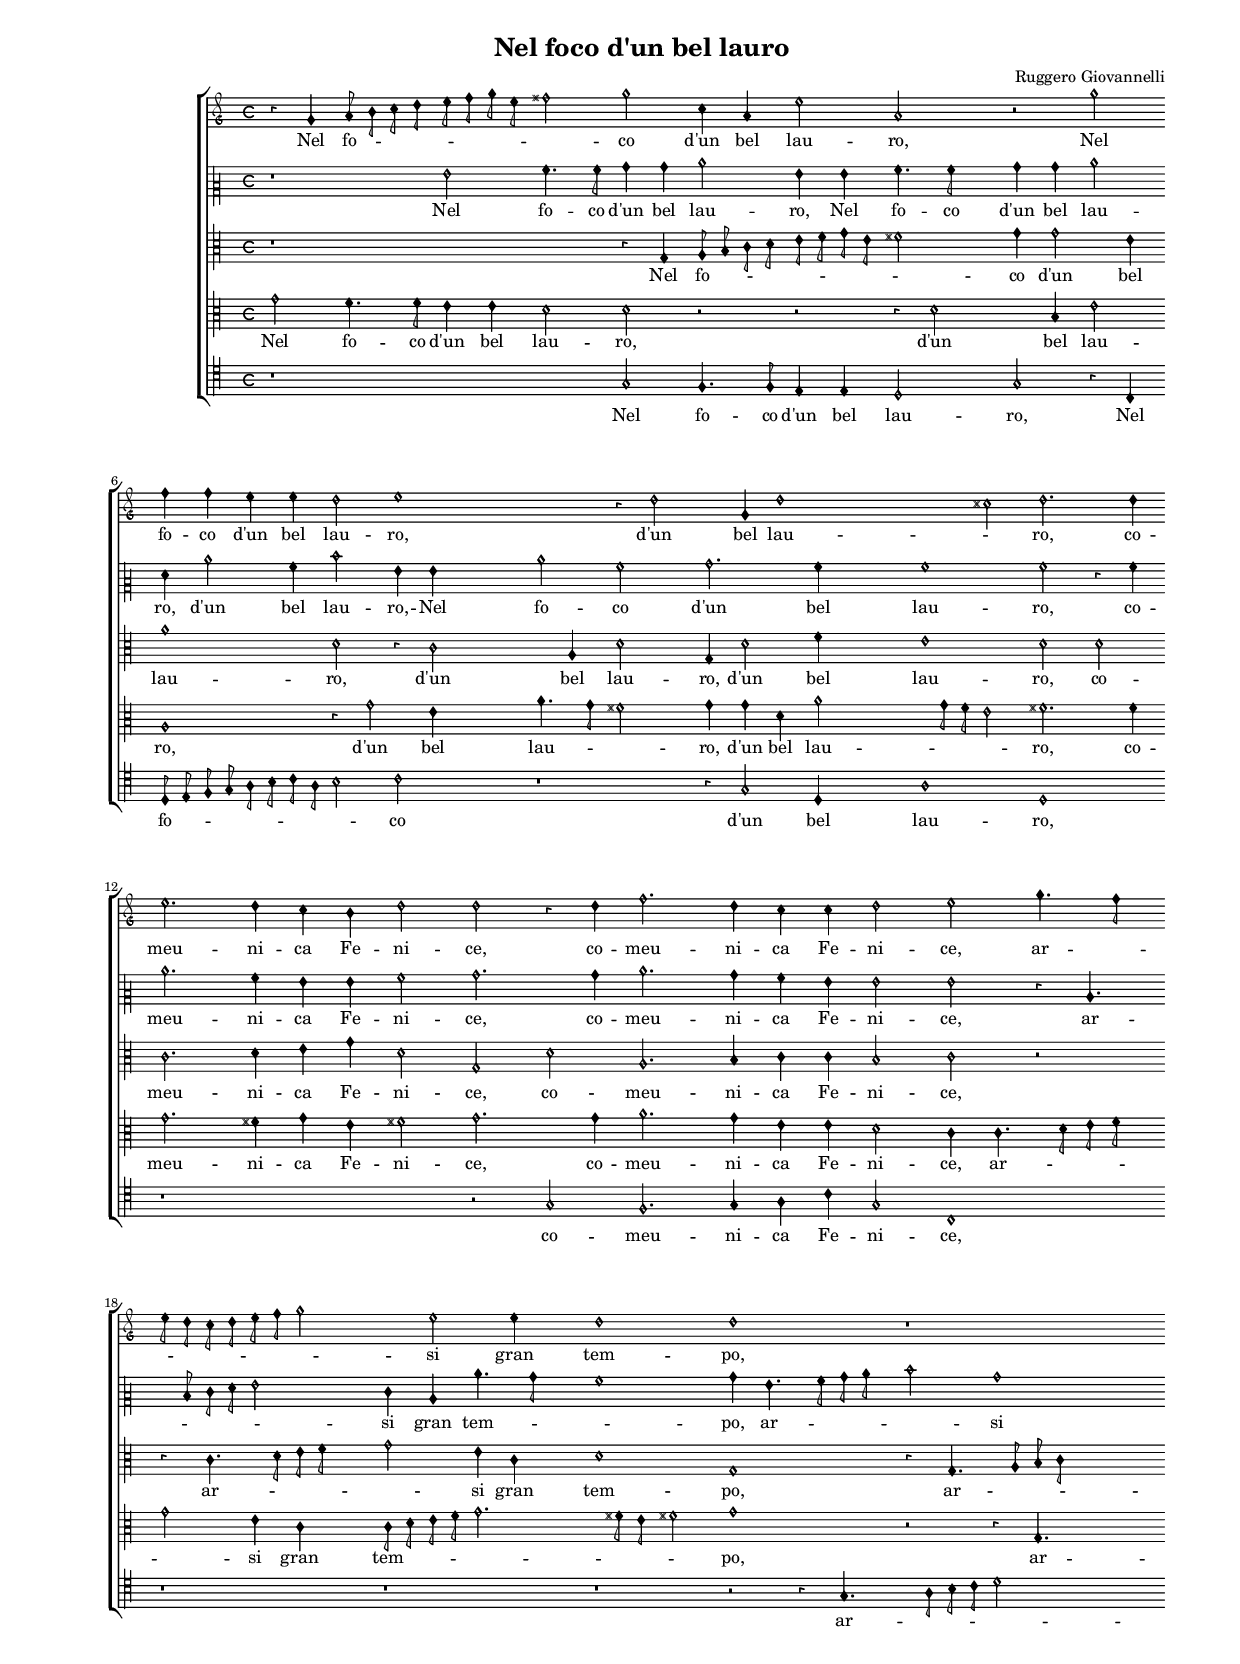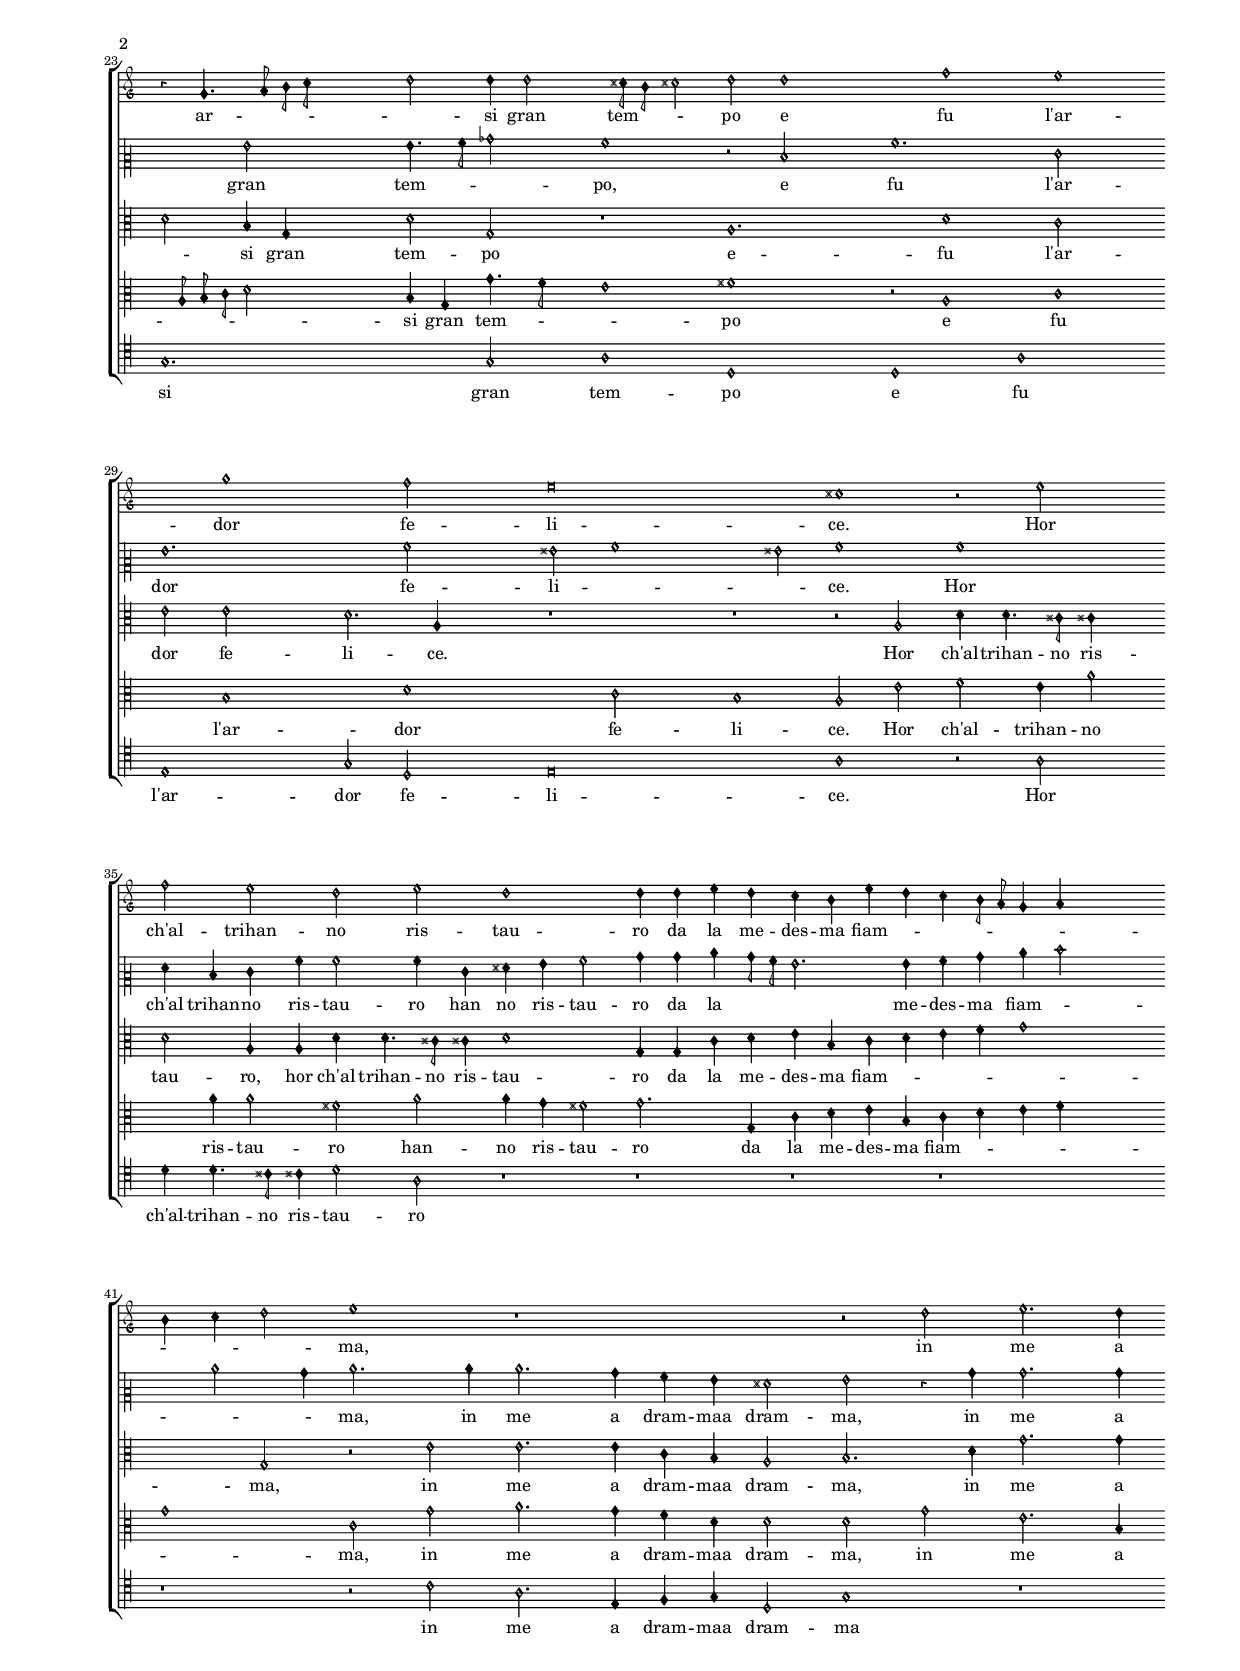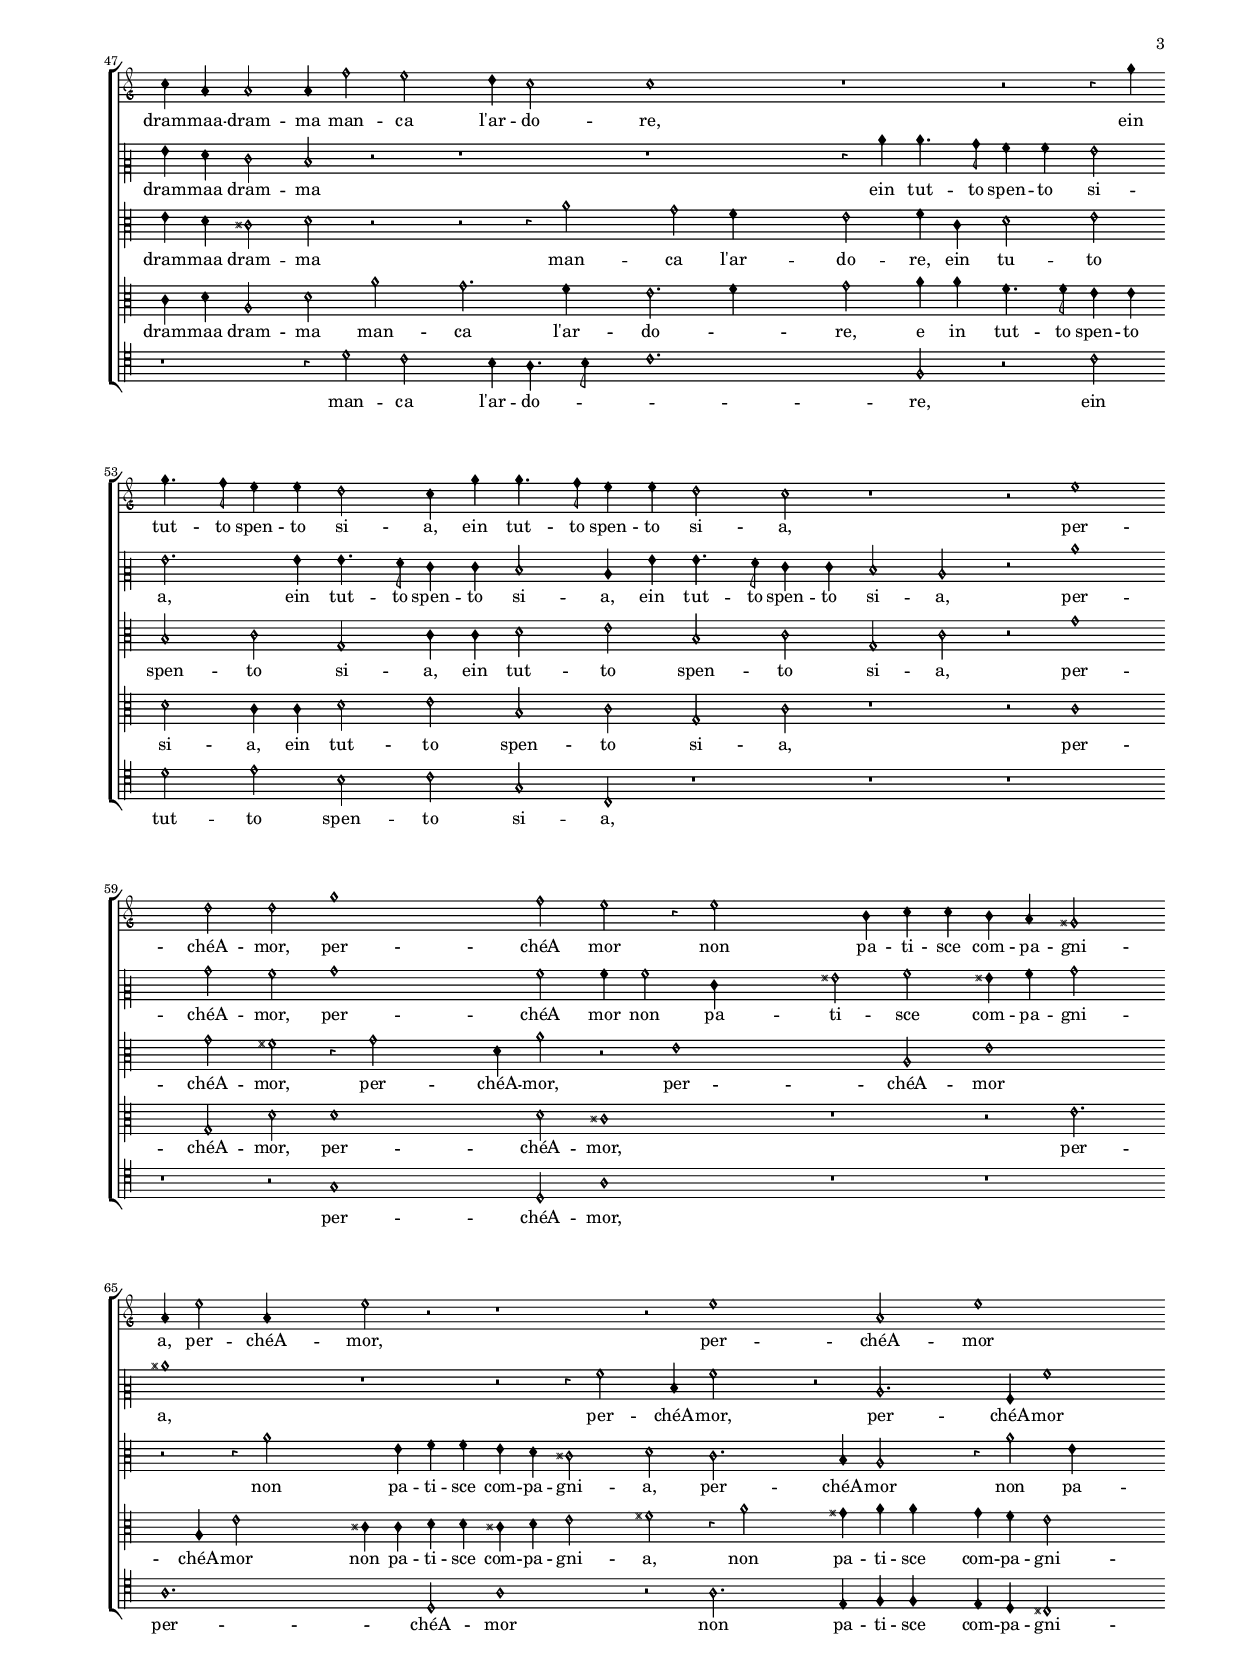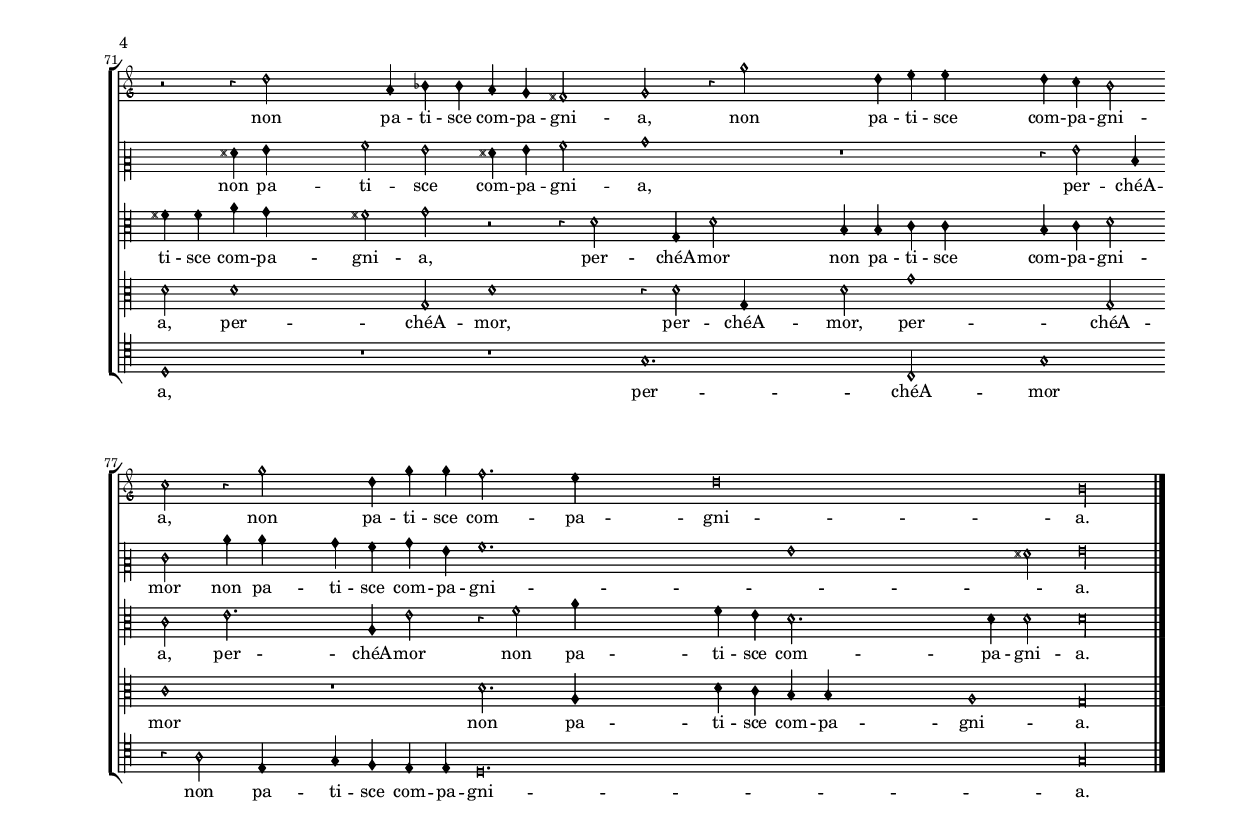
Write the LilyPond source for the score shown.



\version "2.12.0"







#(set-default-paper-size "a4")



\paper {
 top-system-spacing #'basic-distance = #10
  system-system-spacing #'basic-distance = #25
  last-bottom-spacing #'basic-distance = #10



  line-width    = 177.185\mm

  left-margin   = 20.0688\mm

  top-margin    = 12.7464\mm

  bottom-margin = 12.7464\mm

    %%indent = 0 \mm
  
  %%set to ##t if your score is less than one page:
 
  ragged-last-bottom = ##t
 
  ragged-bottom = ##f 

%% system-separator-markup = \slashSeparator 
 
 }




\header {

    title = "Nel foco d'un bel lauro"

    composer = "Ruggero Giovannelli"
    
}






AvoiceAA = \relative c'{
    
    \set Score.defaultBarType = "empty"
\override Staff.TimeSignature #'style = #'neomensural
\override Staff.Accidental #'glyph-name-alist = #alteration-mensural-glyph-name-alist
\override Stem #'flag-style = #'mensural
\override Stem #'thickness = #1.0
   \override Voice.NoteHead #'style = #'petrucci
\override Voice.Rest #'style = #'neomensural
\override Score.SpacingSpanner #'spacing-increment = #1.0 % tight spacing     
%% esto se usa para omitir el corchete   override Score.SystemStartBracket #'transparent = ##t
       \clef "petrucci-g"
   
\key c \major 
     
    
\time 4/4 
  
     \autoBeamOff

r4 g' a8 b c d      | % 1

    e f g e fis2      | % 2

    g c,4 a      | % 3

\cadenzaOn
    e'2 a,  s4
\cadenzaOff
        | % 4

    r2 g'    \break   | % 5

\set Score.currentBarNumber = #6
    f4 f e e      | % 6

\cadenzaOn
    d2 e1 
   \cadenzaOff
       | % 7

\cadenzaOn
    s2 r4 d2 
   \cadenzaOff
         | % 8

\cadenzaOn
    s4 g, d'1 
   \cadenzaOff
        | % 9

    s2 cis      | % 10

    d2. d4  \break     | % 11
\set Score.currentBarNumber = #12
    e2. d4      | % 12

    c b d2      | % 13

    d r4 d      | % 14

    f2. d4      | % 15

    c c d2      | % 16

\cadenzaOn
    e g4. f8 s8 
 \cadenzaOff
        \break    | % 17
\set Score.currentBarNumber = #18
\cadenzaOn
    e d c d e f g2 
   \cadenzaOff
         | % 18
\cadenzaOn
    s4 e2 e4  s4 
    \cadenzaOff
         | % 19

    d1      | % 20

\cadenzaOn
    d  s8 
  \cadenzaOff
       | % 21

\cadenzaOn
    r1 s2 
  \cadenzaOff
      \break  | % 22
\set Score.currentBarNumber = #23
\cadenzaOn
 
    r4 g,4. a8 b c  s2 
   \cadenzaOff
      | % 23

\cadenzaOn
    d2 d4 d2 
    \cadenzaOff
       | % 24

    s4 cis8 b cis!2      | % 25

\cadenzaOn
    d d1 
  \cadenzaOff
         | % 26

\cadenzaOn
    s2 f1 
    \cadenzaOff
       | % 27

\cadenzaOn
    s2 e1 
      \cadenzaOff
       \break  | % 28
\set Score.currentBarNumber = #29

\cadenzaOn
    s2 g1 
     \cadenzaOff
       | % 29

\cadenzaOn
    s2 f  s2 
   \cadenzaOff
      | % 30

\cadenzaOn
    e\breve 
    \cadenzaOff
      | % 31

    s1      | % 32

    cis      | % 33

\cadenzaOn
    r2 e s4 
     \cadenzaOff
     \break   | % 34
\set Score.currentBarNumber = #35

    f2 e      | % 35

    d e      | % 36

    d1      | % 37

    d4 d e d      | % 38

    c b e d      | % 39

\cadenzaOn
    c b8 a g4 a s2 
    \cadenzaOff
      \break  | % 40

\set Score.currentBarNumber = #41
    b4 c d2       | % 41

    e1      | % 42

    r1 *2  | %
 
    r2 d      | % 45

    e2. d4    \break   | % 46

\set Score.currentBarNumber = #47
    c a a2     | % 47

\cadenzaOn
    a4 f'2 e2 
     \cadenzaOff
      | % 48
\cadenzaOn
    s4 d c2  s4 
    \cadenzaOff
      | % 49

\cadenzaOn
    c1  s2 
   \cadenzaOff
      | % 50

    r1  | % 51
 
    r2 r4 g'    \break   | % 52

\set Score.currentBarNumber = #53
    g4. f8 e4 e       | % 53

    d2 c4 g'      | % 54

    g4. f8 e4 e      | % 55

    d2 c      | % 56

    r1  | % 57

\cadenzaOn
    r2 e1 
  \cadenzaOff
      \break    | % 58
\set Score.currentBarNumber = #59

    s2 d       | % 59

\cadenzaOn
    d g1 
  \cadenzaOff
        | % 60

    s2 f      | % 61

\cadenzaOn
    e r4 e2 s4 
   \cadenzaOff
        | % 62

    s4 b c c      | % 

\cadenzaOn
    b a gis2  s4 
 \cadenzaOff
    \break    | % 64
\set Score.currentBarNumber = #65

\cadenzaOn
    a4 e'2 a,4  s2 
  \cadenzaOff
      | % 65

    e'2 r      | % 66

\cadenzaOn
    r1  s4 
\cadenzaOff
     | % 67

\cadenzaOn
    r2 e1 
    \cadenzaOff
      | % 68

\cadenzaOn
    s2 a, s4 
    \cadenzaOff
        | % 69

\cadenzaOn
    e'1 s2 
  \cadenzaOff
     \break   | % 70

\set Score.currentBarNumber = #71
\cadenzaOn
    r2 r4 d2 s4 
  \cadenzaOff
        | % 71
    s4 a bes  bes      | % 72

\cadenzaOn
    a g fis2 s4 
   \cadenzaOff
       | % 73

\cadenzaOn
    g2 r4 g'2 s4 
    \cadenzaOff
       | % 74

\cadenzaOn
    s4 d e e   s2 
 \cadenzaOff
       | % 75

    d4 c b2    \break   | % 76

\set Score.currentBarNumber = #77
\cadenzaOn
    c r4 g'2 
   \cadenzaOff
      | % 77

    s4 d g g      | % 78

\cadenzaOn
    f2. e4    s1 s1
     \cadenzaOff
   | % 79

\cadenzaOn
    d\breve    
     \cadenzaOff
   | % 80

    s1      | % 81

    b\longa  \bar "|." 
\override Staff.BarLine #'transparent = ##f

}% end of last bar in partorvoice

 





AvoiceBA = \relative c'{

   \override Staff.TimeSignature #'style = #'neomensural
\override Staff.Accidental #'glyph-name-alist = #alteration-mensural-glyph-name-alist
\override Stem #'flag-style = #'mensural
\override Stem #'thickness = #1.0
   \override Voice.NoteHead #'style = #'petrucci
\override Voice.Rest #'style = #'neomensural  
\override Score.SpacingSpanner #'spacing-increment = #1.0 % tight spacing     
  \clef "petrucci-c2"
    \key c \major
 
    \time 4/4
\autoBeamOff

 
    r1  | % 1
 
    g'2 a4. a8      | % 2

    b4 b c2      | % 3

\cadenzaOn
    g4 g a4. a8   s4 
\cadenzaOff
       | % 4

    b4 b c2      | % 5

    f,4 c'2 a4      | % 6

\cadenzaOn
    d2 g,4 g  s2 
  \cadenzaOff
      | % 7

\cadenzaOn
    c2 a   s4 
  \cadenzaOff
      | % 8

\cadenzaOn
    b2. a4  s2 
\cadenzaOff
         | % 9

    a1      | % 10

    a2 r4 a      | % 11

    c2. a4      | % 12
 
   g g a2      | % 13

    b2. b4      | % 14

    c2. b4      | % 15

    a g g2      | % 16

\cadenzaOn
    g r4 c,4. 
   \cadenzaOff
      | % 17

\cadenzaOn
    s8 d e f g2  s4 
  \cadenzaOff
       | % 18

\cadenzaOn
    e4 c c'4. b8 s4 
 \cadenzaOff
          | % 19

    a1      | % 20

\cadenzaOn
    b4 g4. a8 b c s8 
  \cadenzaOff
       | % 21

\cadenzaOn
    d2 b1 
     \cadenzaOff
        | % 22

\cadenzaOn
    s2 g  s2 
    \cadenzaOff
       | % 23

\cadenzaOn
    g4. a8 bes2 s4 
   \cadenzaOff
         | % 24

    a1      | % 25

\cadenzaOn
    r2 d,  s2 
   \cadenzaOff
      | % 26

\cadenzaOn
    a'1. 
    \cadenzaOff
        | % 27

\cadenzaOn
    s2 e s2 
   \cadenzaOff
        | % 28

\cadenzaOn
    g1. 
    \cadenzaOff
       | % 29

\cadenzaOn
    s2 a s2 
    \cadenzaOff
      | % 30

\cadenzaOn
    gis a1 s2 
     \cadenzaOff
      | % 31

    s2 gis!      | % 32

    a1      | % 33

\cadenzaOn
    a  s4 
     \cadenzaOff
     | % 34

    f4 d e a      | % 35

    a2 a4 e      | % 36

    fis g a2      | % 37

    b4 b c b8 a      | % 38

    g2. g4      | % 39

\cadenzaOn
    a b c d2 s4 
    \cadenzaOff
       | % 40

    s4 c2 b4      | % 41

    c2. c4      | % 42

    c2. b4      | % 43

    a g fis2      | % 44
 
   g r4 b      | % 45

    b2. b4      | % 46

    g f e2      | % 47

\cadenzaOn
    d r  s4 
    \cadenzaOff
     | % 48

\cadenzaOn
    r1 s4 
  \cadenzaOff
    | % 49
\cadenzaOn
    r1 s2 
 \cadenzaOff
    | % 50
    r4 c' c4. b8      | % 51
 
   a4 a g2      | % 52
 
   g2. g4      | % 53

    g4. f8 e4 e      | % 54
    d2 c4 g'      | % 55

    g4. f8 e4 e      | % 56

    d2 c      | % 57

\cadenzaOn
    r c'1 
   \cadenzaOff
        | % 58
 
   s2 b      | % 59

\cadenzaOn
    a b1 
  \cadenzaOff
            | % 60

    s2 a      | % 61

\cadenzaOn
    a4 a2 e4 s2 
    \cadenzaOff
        | % 62

    gis2 a      | %
\cadenzaOn
    gis4 a b2 s4 
   \cadenzaOff
      | % 64

\cadenzaOn
    cis1 s2 
    \cadenzaOff
       | % 65
 
   r1  | %66
\cadenzaOn
 
    r2 r4 a2 
      \cadenzaOff
     | % 67
 
\cadenzaOn
   s4 d, a'2  s2 
    \cadenzaOff
      | % 68

\cadenzaOn
    r c,2. 
   \cadenzaOff
        | % 69

\cadenzaOn
    s4 a a'1 
    \cadenzaOff
         | % 70

\cadenzaOn
    s2 fis4 g  s2 
    \cadenzaOff
     | % 71
 
   a2 g      | % 72
 
\cadenzaOn
   fis4 g a2 s4 
  \cadenzaOff
        | % 73

\cadenzaOn
    b1  s2 
  \cadenzaOff
       | % 74
 
\cadenzaOn
   r1 s2 
\cadenzaOff
    | % 

    r4 g2 d4      | % 76

\cadenzaOn
    e2 c'4 c s4 
 \cadenzaOff
       | % 77

    b a b g      | % 78

\cadenzaOn
    a1. s2 s1    
   \cadenzaOff
     | % 79

\cadenzaOn
    s2 g1 s2    
    \cadenzaOff
    | % 80

    s2 fis     | % 81

    g\longa  \bar "|." 
\override Staff.BarLine #'transparent = ##f
}% end of last bar in partorvoice

 






AvoiceCA = \relative c{

\override Staff.TimeSignature #'style = #'neomensural
\override Staff.Accidental #'glyph-name-alist = #alteration-mensural-glyph-name-alist
\override Stem #'flag-style = #'mensural
\override Stem #'thickness = #1.0
   \override Voice.NoteHead #'style = #'petrucci
\override Voice.Rest #'style = #'neomensural
\override Score.SpacingSpanner #'spacing-increment = #1.0 % tight spacing     
    \clef "petrucci-c3"
     
 \key c \major 
 
    \time 4/4
\autoBeamOff

 
    r1 *2  | %
 
    r4 g' a8 b c d      | % 3

\cadenzaOn
    e f g e fis2   s4 
\cadenzaOff
       | % 4

    g4 g2 e4      | % 5
 
   a1      | % 6

\cadenzaOn
    d,2 r4 c2 s4 
   \cadenzaOff
       | % 7

\cadenzaOn
    s4 a d2 s4 
    \cadenzaOff
      | % 8
 
\cadenzaOn
   g,4 d'2 f4  s2 
   \cadenzaOff
       | % 9
 
   e1      | % 10

    d2 d      | % 11

    c2. d4      | % 12

    e g d2      | % 13
 
   g, d'      | % 14
 
   a2. b4      | % 15
 
   c c b2      | % 16

\cadenzaOn
    c r s8 
   \cadenzaOff
        | % 17

\cadenzaOn
    r4 c4. d8 e f s4 
    \cadenzaOff
        | % 18
 
\cadenzaOn
   g2 e4 c   s4 
   \cadenzaOff
      | % 19
  
  d1      | % 20
 
\cadenzaOn
   g,  s8 
   \cadenzaOff
       | % 21
 
\cadenzaOn
   r4 g4. a8 b c s2 
  \cadenzaOff
        | % 22

\cadenzaOn
    d2 b4 g  s2 
  \cadenzaOff
       | % 23
 
\cadenzaOn
   d'2 g, s4 
    \cadenzaOff
       | % 24
  
  r1  | % 25

  \cadenzaOn
  a1. 
     \cadenzaOff
        | % 26
 
   \cadenzaOn
  s2 d1 
      \cadenzaOff
       | % 27
  
 \cadenzaOn
  s2 c  s2 
   \cadenzaOff
       | % 28
  
 \cadenzaOn
  e e  s2 
   \cadenzaOff
     | % 29
  
  \cadenzaOn
 d2. a4  s2 
   \cadenzaOff
      | % 30

 \cadenzaOn
    r1 s1 
 \cadenzaOff
     | % 
    r1 | % 32 

    r2 a      | % 33
 
 \cadenzaOn
   d4 d4. cis8 cis!4  s4 
   \cadenzaOff
      | % 34
 
   d2 a4 a      | % 35

    d d4. cis8 cis!4      | % 36
 
   d1      | % 37
  
  g,4 g c d      | % 38
 
   e b c d      | % 39
 
 \cadenzaOn
  e f g1 
     \cadenzaOff
      | % 40
 
   s2 g,      | % 41
 
  r e'      | % 42
 
   e2. e4      | % 43
  
  c b a2      | % 44
 
   b2. d4      | % 45
 
   g2. g4      | % 46
 
   e d cis2      | % 47
 
 \cadenzaOn
   d r  s4 
   \cadenzaOff
      | % 48

 \cadenzaOn
    r2 r4 a'2 
     \cadenzaOff
      | % 49
 
 \cadenzaOn
  s4 g2 f4  s2 
   \cadenzaOff
        | % 50
  
  e2 f4 c      | % 51
 
   d2 e      | % 52
  
  b c      | % 53
 
   g c4 c      | % 54
 
   d2 e      | % 55
  
  b c      | % 56
   
 g c      | % 57
 
 \cadenzaOn
   r g'1 
   \cadenzaOff
         | % 58

    s2 g2      | % 59

 \cadenzaOn
    fis r4 g2 s4 
    \cadenzaOff
       | % 60
 
   s4 d a'2      | % 61
 
 \cadenzaOn
   r e1 
     \cadenzaOff
      | % 62

    s2 a,      | %
 \cadenzaOn
    e'1 s4 
   \cadenzaOff
        | % 64

 \cadenzaOn
    r2 r4 a2 s4 
 \cadenzaOff
          | % 65

    s4 e f f      | % 66

\cadenzaOn
    e d cis2  s4 
    \cadenzaOff
      | % 67

\cadenzaOn
    d2 cis2. s4 
   \cadenzaOff
         | % 68

\cadenzaOn
    s4 b a2  s4 
    \cadenzaOff
       | % 69

\cadenzaOn
    r4 a'2 e4 s2 
    \cadenzaOff
       | % 70
 
\cadenzaOn
   fis4  fis a g  s2 
     \cadenzaOff
      | % 71
 
   fis!2 g      | % 72
 
\cadenzaOn
   r r4 d2 
       \cadenzaOff
      | % 73
 
\cadenzaOn
   s4 g, d'2 s2 
       \cadenzaOff
     | % 74
 
\cadenzaOn
   b4 b c c  s2 
     \cadenzaOff
     | % 75
 
   b4 c d2      | % 76
 
\cadenzaOn
   c e2. 
      \cadenzaOff
       | % 77
 
   s4 a, e'2      | % 78
 
 \cadenzaOn
   r4 f2 a4  s1 s1  
 \cadenzaOff
     | % 79

\cadenzaOn
    f4 e d2.  s2. 
    \cadenzaOff
   | % 80
 
   s4 d d2     | % 81
  
  d\longa  \bar "|." 

\override Staff.BarLine #'transparent = ##f
}% end of last bar in partorvoice

 






AvoiceDA = \relative c{

    \override Staff.TimeSignature #'style = #'neomensural
\override Staff.Accidental #'glyph-name-alist = #alteration-mensural-glyph-name-alist
\override Stem #'flag-style = #'mensural
\override Stem #'thickness = #1.0
   \override Voice.NoteHead #'style = #'petrucci
\override Voice.Rest #'style = #'neomensural
\override Score.SpacingSpanner #'spacing-increment = #1.0 % tight spacing     
    \clef "petrucci-c3"


    \key c \major
 
    \time 4/4
\autoBeamOff

 
    g''2 f4. f8      | % 1

    e4 e d2      | % 2

    d r      | % 3
 
\cadenzaOn
   r r4 d2 
\cadenzaOff
           | % 4
 
   s4 b e2      | % 5

    a,1      | % 6
 
\cadenzaOn
   r4 g'2 e4 s2 
  \cadenzaOff
        | % 7

\cadenzaOn
    a4. g8 fis2   s4 
 \cadenzaOff
       | % 8

\cadenzaOn
    g4 g d a'2 s4 
  \cadenzaOff
         | % 9
 
   s4 g8 fis e2      | % 10

    fis2.  fis4      | % 11
 
   g2. fis4      | % 12

    g e fis2      | % 13
  
  g2. g4      | % 14
  
  a2. g4      | % 15
 
   e e d2      | % 16
 
\cadenzaOn
   c4 c4. d8 e f  s8 
  \cadenzaOff
     | % 17
 
\cadenzaOn
   g2 e4 c  s4 
   \cadenzaOff
        | % 18
  
\cadenzaOn
  c8 d e f g2.
    \cadenzaOff
        | % 19
 
   s4 fis8 e fis!2      | % 20
 
\cadenzaOn
   g1  s8 
    \cadenzaOff
       | % 21
 
\cadenzaOn
   r2 r4 g,4. s4. 
     \cadenzaOff
       | % 22
 
\cadenzaOn
   s8 a b c d2  s2 
     \cadenzaOff
       | % 23
 
\cadenzaOn
   b4 g g'4. f8  s4 
    \cadenzaOff
        | % 24
 
   e1      | % 25
 
\cadenzaOn
   fis s2 
      \cadenzaOff
      | % 26
  
\cadenzaOn
  r2 a,1 
     \cadenzaOff
        | % 27
 
\cadenzaOn
   s2 c1 
       \cadenzaOff
      | % 28
  
\cadenzaOn
  s2 b1 
       \cadenzaOff
       | % 29
  
\cadenzaOn
  s2 d1 
      \cadenzaOff
      | % 30
 
\cadenzaOn
   s2 c  s1 
     \cadenzaOff
      | % 31
 
   b1      | % 32
  
  a2 e'      | % 33
  
\cadenzaOn
  f e4 a2 
      \cadenzaOff
      | % 34
 
   s4 a a2      | % 35
 
   fis a      | % 36
 
   a4 g fis2      | % 37
 
   g2. g,4      | % 38
 
   c d e b      | % 39
  
\cadenzaOn
  c d e f   s2 
   \cadenzaOff
       | % 40
 
   g1      | % 41
  
  c,2 g'      | % 42
  
  a2. g4      | % 43
 
   f d d2      | % 44
  
  d g      | % 45
 
   e2. b4      | % 46
  
  c d a2      | % 47
 
\cadenzaOn
   d a' s4 
    \cadenzaOff
       | % 48
 
\cadenzaOn
   g2. f4  s4 
  \cadenzaOff
      | % 49
 
\cadenzaOn
   e2. f4  s2 
   \cadenzaOff
      | % 50
 
   g2 a4 a      | % 51
   
 f4. f8 e4 e      | % 52

    d2 c4 c      | % 53
  
  d2 e      | % 54
    b c      | % 55
  
  g c      | % 56
 
   r1  | % 57
 
\cadenzaOn
   r2 c1 
    \cadenzaOff
       | % 58
 
   s2 g      | % 59
 
\cadenzaOn
   d' d1 
   \cadenzaOff
        | % 60
 
   s2 d      | % 61
 
\cadenzaOn
   cis1  s2 
   \cadenzaOff
        | % 62
  
  r1  | %
\cadenzaOn
    r2 e2. 
  \cadenzaOff
          | % 64
 
\cadenzaOn
   s4 a, e'2  s2 
   \cadenzaOff
       | % 65

    cis4  cis d d      | % 66
 
\cadenzaOn
   cis d e2  s4 
   \cadenzaOff
       | % 67
 
\cadenzaOn
   fis2 r4 a2 s4 
     \cadenzaOff
      | % 68

\cadenzaOn
   s4 gis a a   s4 
  \cadenzaOff
       | % 69
 
\cadenzaOn
   gis fis e2 s2 
    \cadenzaOff
       | % 70
 
\cadenzaOn
  d d1 
   \cadenzaOff
        | % 71
  
  s2 g,      | % 72
 
\cadenzaOn
   d'1 s4 
     \cadenzaOff
      | % 73
 
\cadenzaOn
   r4 d2 g,4  s2 
    \cadenzaOff
     | % 74
 
\cadenzaOn
   d'2 g1 
   \cadenzaOff
        | % 75
 
   s2 g,      | % 76
 
\cadenzaOn
   c1 s4 
    \cadenzaOff
     | % 77
 
   r1  | % 78

\cadenzaOn
    d2. a4  s1 s1   
   \cadenzaOff
    | % 79
 
 \cadenzaOn
   d4 c b b  s1 
  \cadenzaOff
    | % 80
 
   a1     | % 81
 
   g\longa  \bar "|." 
\override Staff.BarLine #'transparent = ##f
}% end of last bar in partorvoice

 






AvoiceEA = \relative c{

   \override Staff.TimeSignature #'style = #'neomensural
\override Staff.Accidental #'glyph-name-alist = #alteration-mensural-glyph-name-alist
\override Stem #'flag-style = #'mensural
\override Stem #'thickness = #1.0
   \override Voice.NoteHead #'style = #'petrucci
\override Voice.Rest #'style = #'neomensural
\override Score.SpacingSpanner #'spacing-increment = #1.0 % tight spacing 
      \clef "petrucci-c4"   

    \key c \major
 
    \time 4/4
 \autoBeamOff

 
    r1 *2  | %
 
    g'2 f4. f8      | % 3

\cadenzaOn
    e4 e d2  s4 
\cadenzaOff
       | % 4

    g2 r4 c,      | % 5
 
   d8 e f g a b c a      | % 6

\cadenzaOn
    b2 c  s2 
 \cadenzaOff
       | % 7
 
\cadenzaOn
   r1 s4 
\cadenzaOff
      | % 8

\cadenzaOn
    r4 g2 d4 s2 
 \cadenzaOff
        | % 9
 
   a'1      | % 10
 
   d,      | % 11
 
   r1 *2  | % 

    r2 g      | % 14
 
   f2. g4      | % 15
 
   a c g2      | % 16
 
\cadenzaOn
   c,1  s8 
  \cadenzaOff
        | % 17
 
\cadenzaOn
   r1 s4 
  \cadenzaOff
     | % 18
\cadenzaOn
   r1 s4 
 \cadenzaOff
     | % 19
   r1 | % 20
\cadenzaOn
    r2 r4 g'4.
   \cadenzaOff
       | % 21
  
\cadenzaOn
  s8 a b c d2 s2 
     \cadenzaOff
       | % 22
 
\cadenzaOn
   g,1. 
      \cadenzaOff
       | % 23

\cadenzaOn
    s2 g  s4 
    \cadenzaOff
       | % 24
 
   a1      | % 25
 
\cadenzaOn
   d,  s2 
    \cadenzaOff
       | % 26
 
\cadenzaOn
   d1 s2 
      \cadenzaOff
      | % 27
 
\cadenzaOn
   a'1  s2 
    \cadenzaOff
       | % 28
 
\cadenzaOn
   e1  s2 
  \cadenzaOff
       | % 29
 
\cadenzaOn
   g2 d s2 
     \cadenzaOff
      | % 30
 
\cadenzaOn
   e\breve 
  \cadenzaOff
         | % 31
 
   s1      | % 32
 
   a      | % 33
 
\cadenzaOn
   r2 a  s4 
   \cadenzaOff
      | % 34
 
   d4 d4. cis8 cis!4      | % 35
 
   d2 a      | % 36
 
   r1  | % 37 
 
   r1 | % 38
r1 | % 39
\cadenzaOn
r1 s2 
 \cadenzaOff
     | % 40
r1 | % 41
   r2 c      | % 42
 
   a2. e4      | % 43
 
   f g d2      | % 44
 
   g1      | % 45
 
   r1  | % 46

   r1 | % 47
\cadenzaOn
   r4 d'2 c2 
     \cadenzaOff
      | % 48
 
\cadenzaOn
   s4 b a4. b8 s4 
    \cadenzaOff
      | % 49
 
\cadenzaOn
   c1. 
    \cadenzaOff
        | % 50
  
  s2 f,      | % 51
 
   r c'      | % 52
  
  d e      | % 53
 
   b c      | % 54

   g c,      | % 55
  
  r1  | % 56 
 
  r1 | % 57
\cadenzaOn
  r1 s2 
 \cadenzaOff
    | % 58
  r1 | % 59
\cadenzaOn
   r2 g'1 
  \cadenzaOff
        | % 60
 
   s2 d      | % 61
  
\cadenzaOn
  a'1 s2 
   \cadenzaOff
        | % 62
 
   r1  | % 63 
 
\cadenzaOn
   r1 s4 
  \cadenzaOff
     | % 64
\cadenzaOn
   a1. 
    \cadenzaOff
       | % 65
 
   s2 d,      | % 66
 
\cadenzaOn
   a'1   s4 
  \cadenzaOff
      | % 67
 
\cadenzaOn
   r2 a2. s4 
     \cadenzaOff
      | % 68
 
\cadenzaOn
   s4 e f f  s4 
 \cadenzaOff
        | % 69
 
\cadenzaOn
   e d cis2   s2 
  \cadenzaOff
     | % 70

\cadenzaOn
    d1 s2 
    \cadenzaOff
     | % 71
 
   r1  | % 72

\cadenzaOn
   r1 s4 
  \cadenzaOff
     | % 73
\cadenzaOn
   g1.
     \cadenzaOff
       | % 74
 
\cadenzaOn
   s2 c,  s2 
    \cadenzaOff
     | % 75
 
   g'1      | % 76
 
\cadenzaOn
   r4 a2 e4  s4 
    \cadenzaOff
       | % 77
 
   g f e e      | % 78
 
 \cadenzaOn
   d\breve.  
 \cadenzaOff
      | % 79
 
 \cadenzaOn
   s1 s1  
   \cadenzaOff
    | % 80
 
   s1      | % 81
 
   g\longa  \bar "|." 

\override Staff.BarLine #'transparent = ##f
}% end of last bar in partorvoice







      ApartAverseA = \lyricmode {
 \set stanza =  \skip4 Nel fo -- \skip4 \skip4 \skip4 \skip4 \skip4 \skip4 \skip4\skip4 co  d'un bel lau -- ro, 
 Nel fo -- co  d'un bel lau -- ro,  d'un bel lau -- \skip4 ro, 
 co -- meu -- ni -- ca  Fe -- ni -- ce, 
 co -- meu -- ni -- ca  Fe -- ni -- ce, 
 ar -- \skip4 \skip4 \skip4 \skip4 \skip4 \skip4 \skip4 \skip4  si  gran tem -- po, 
 ar -- \skip4 \skip4 \skip4 \skip4 si  gran tem -- \skip4 \skip4 po  e fu l'ar -- dor  fe -- li -- ce. 
 Hor ch'al -- trihan -- no  ris -- tau -- ro  da la me -- des -- ma  fiam -- \skip4 \skip4 \skip4 \skip4 \skip4 \skip4 \skip4 \skip4 \skip4 ma, 
 in me a dram -- maa -- dram -- ma  man -- ca  l'ar -- do -- re, 
 ein tut -- to  spen -- to  si -- a, 
 ein tut -- to  spen -- to  si -- a, 
 per -- chéA -- mor, 
 per -- chéA  mor non pa -- ti -- sce  com -- pa -- gni -- a, 
 per -- chéA -- mor, 
 per -- chéA -- mor  non pa -- ti -- sce  com -- pa -- gni -- a,
  non pa -- ti -- sce  com -- pa -- gni -- a, 
 non pa -- ti -- sce  com -- pa -- gni -- a.  
}
      


      ApartBverseA = \lyricmode { 
\set stanza =  \skip4 Nel fo -- co  d'un bel lau -- ro, 
 Nel fo -- co  d'un bel lau -- ro, 
 d'un bel lau -- ro, -- Nel  fo -- co  d'un bel lau -- ro, 
 co -- meu -- ni -- ca  Fe -- ni -- ce, 
 co -- meu -- ni -- ca  Fe -- ni -- ce, 
 ar -- \skip4 \skip4 \skip4 \skip4 si  gran tem -- \skip4 \skip4 po,  ar -- \skip4 \skip4 \skip4 \skip4 si  gran tem -- \skip4 \skip4 po, 
 e fu l'ar -- dor  fe -- li -- \skip4 \skip4 ce. 
 Hor ch'al trihan -- no  ris -- tau -- ro  han no ris -- tau -- ro  da la \skip4 \skip4 \skip4 me -- des -- ma  fiam -- \skip4 \skip4 \skip4 ma, 
 in me a dram -- maa  dram -- ma, 
 in me a dram -- maa  dram -- ma  ein tut -- to  spen -- to  si -- a, 
 ein tut -- to  spen -- to  si -- a, 
 ein tut -- to  spen -- to  si -- a, 
 per -- chéA -- mor, 
 per -- chéA  mor non pa -- ti -- sce  com -- pa -- gni -- a, 
 per -- chéA -- mor, 
 per -- chéA -- mor  non pa -- ti -- sce  com -- pa -- gni -- a, 
 per -- chéA -- mor  non pa -- ti -- sce  com -- pa -- gni -- \skip4 \skip4 a.  
}



      ApartCverseA = \lyricmode {
 \set stanza =  \skip4 Nel fo -- \skip4 \skip4 \skip4 \skip4 \skip4 \skip4 \skip4 \skip4 co  d'un bel lau -- ro, 
 d'un bel lau -- ro, 
 d'un bel lau -- ro, 
 co -- meu -- ni -- ca  Fe -- ni -- ce, 
 co -- meu -- ni -- ca  Fe -- ni -- ce, 
 ar -- \skip4 \skip4 \skip4 \skip4 si  gran tem -- po,
  ar -- \skip4 \skip4 \skip4 \skip4 si  gran tem -- po  e -- fu  l'ar -- dor  fe -- li -- ce. 
 Hor ch'al -- trihan -- no  ris -- tau -- ro, 
 hor ch'al trihan -- no  ris -- tau -- ro  da la me -- des -- ma  fiam -- \skip4 \skip4 \skip4 \skip4 ma, 
 in me a dram -- maa  dram -- ma, 
 in me a dram -- maa  dram -- ma  man -- ca  l'ar -- do -- re, 
 ein tu -- to  spen -- to  si -- a, 
 ein tut -- to  spen -- to  si -- a, 
 per -- chéA -- mor, 
 per -- chéA -- mor, 
 per -- chéA -- mor  non pa -- ti -- sce  com -- pa -- gni -- a, 
 per -- chéA -- mor  non pa -- ti -- sce  com -- pa -- gni -- a, 
 per -- chéA -- mor  non pa -- ti -- sce  com -- pa -- gni -- a, 
 per -- chéA -- mor  non pa -- ti -- sce  com -- pa -- gni -- a.  
}



      ApartDverseA = \lyricmode {
 \set stanza =  \skip4 Nel fo -- co  d'un bel lau -- ro, 
 d'un  bel  lau -- ro,  d'un bel lau -- \skip4 \skip4 ro,  d'un bel lau -- \skip4 \skip4 \skip4 ro, 
 co -- meu -- ni -- ca  Fe -- ni -- ce, 
 co -- meu -- ni -- ca  Fe -- ni -- ce, 
 ar --  \skip4 \skip4 \skip4 \skip4 si  gran tem -- \skip4 \skip4 \skip4 \skip4 \skip4 \skip4 \skip4  po, 
 ar -- \skip4 \skip4 \skip4 \skip4 si  gran tem -- \skip4 \skip4 po  e fu l'ar -- dor  fe -- li -- ce. 
 Hor ch'al -- trihan -- no  ris -- tau -- ro  han -- no  ris -- tau -- ro  da la me -- des -- ma  fiam -- \skip4 \skip4 \skip4 \skip4 ma, 
 in me a dram -- maa  dram -- ma, 
 in me a dram -- maa  dram -- ma  man -- ca  l'ar -- do -- \skip4 re,
  e in tut -- to  spen -- to  si -- a, 
 ein tut -- to  spen -- to  si -- a, 
 per -- chéA -- mor, 
 per -- chéA -- mor,
  per -- chéA -- mor  non pa -- ti -- sce  com -- pa -- gni -- a, 
 non pa -- ti -- sce  com -- pa -- gni -- a,  per -- chéA -- mor, 
 per -- chéA -- mor, 
 per -- chéA -- mor  non pa -- ti -- sce  com -- pa -- gni -- a.  
}
      


ApartEverseA = \lyricmode {
 \set stanza =  \skip4 Nel fo -- co  d'un bel lau -- ro,
  Nel fo -- \skip4 \skip4 \skip4 \skip4 \skip4 \skip4 \skip4 \skip4 co  d'un bel lau -- ro, 
 co -- meu -- ni -- ca  Fe -- ni -- ce, 
 ar -- \skip4 \skip4 \skip4 \skip4 si  gran tem -- po  e fu l'ar -- dor  fe -- li -- ce. 
 Hor ch'al -- trihan -- no  ris -- tau -- ro  in me a dram -- maa  dram -- ma  man -- ca  l'ar -- do -- \skip4 \skip4 re, 
 ein tut -- to  spen -- to  si -- a, 
 per -- chéA -- mor, 
 per -- chéA -- mor  non pa -- ti -- sce  com -- pa -- gni -- a, 
 per -- chéA -- mor  non pa -- ti -- sce  com -- pa -- gni -- a.  
}





\score {
 
    <<
 
        \context StaffGroup = B<<
 
            \context Staff = ApartA <<
 
                \context Voice = AvoiceAA \AvoiceAA

            >>




             \context Lyrics = ApartAverseA\lyricsto AvoiceAA  \ApartAverseA


            \context Staff = ApartB <<
 
                \context Voice = AvoiceBA \AvoiceBA

            >>


             \context Lyrics = ApartBverseA\lyricsto AvoiceBA  \ApartBverseA


            \context Staff = ApartC <<
 
                \context Voice = AvoiceCA \AvoiceCA

            >>


             \context Lyrics = ApartCverseA\lyricsto AvoiceCA  \ApartCverseA


            \context Staff = ApartD <<
 
                \context Voice = AvoiceDA \AvoiceDA

            >>


             \context Lyrics = ApartDverseA\lyricsto AvoiceDA  \ApartDverseA


            \context Staff = ApartE <<
 
                \context Voice = AvoiceEA \AvoiceEA

            >>


             \context Lyrics = ApartEverseA\lyricsto AvoiceEA  \ApartEverseA


        >> %end of StaffGroupB





      \set Score.skipBars = ##t
           \set Score.markFormatter = #format-mark-box-letters
  %%boxed rehearsal-marks

       \override Score.TimeSignature #'style = #'()
 %%makes timesigs always numerical

      %% remove previous line to get cut-time/alla breve or common time
 
      \set Score.pedalSustainStyle = #'mixed
 
       %% make spanners comprise the note it end on, so that there is no doubt that this note is included.

       \override Score.TrillSpanner #'(bound-details right padding) = #-2

      \override Score.TextSpanner #'(bound-details right padding) = #-1

      %% Lilypond's normal textspanners are too weak:
  
      \override Score.TextSpanner #'dash-period = #1

      \override Score.TextSpanner #'dash-fraction = #0.5

      %% lilypond chordname font, like mscore jazzfont, is both far too big and extremely ugly (olagunde@start.no):

      \override Score.ChordName #'font-family = #'roman
 
      \override Score.ChordName #'font-size =#0 

      %% In my experience the normal thing in printed scores is maj7 and not the triangle. (olagunde):
      
\set Score.majorSevenSymbol = \markup {maj7}

  >>



  %% Boosey and Hawkes, and Peters, have barlines spanning all staff-groups in a score,
  %% Eulenburg and Philharmonia, like Lilypond, have no barlines between staffgroups.

  %% If you want the Eulenburg/Lilypond style, comment out the following line:


  \layout {\context {\Score \override BarLine #'transparent = ##t}}

}%% end of score-block 



#(set-global-staff-size 14)
